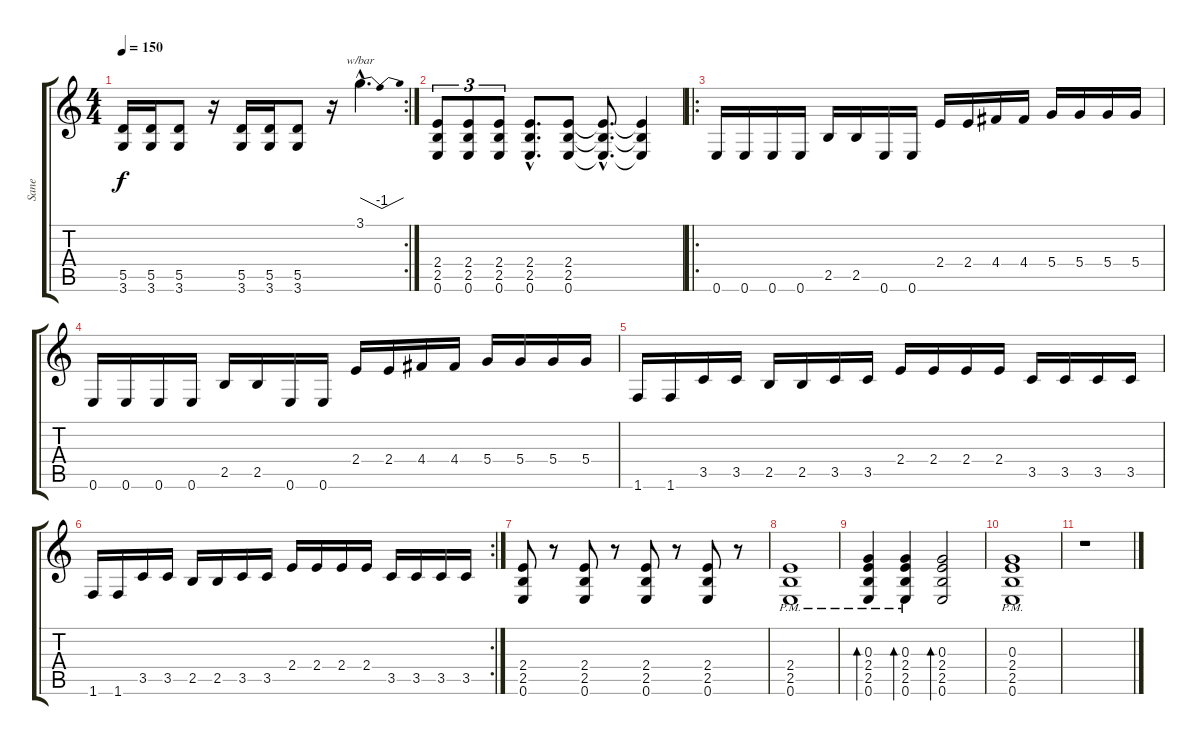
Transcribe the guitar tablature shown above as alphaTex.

\track ("Sane" "Sane") {instrument distortionguitar}
\staff {score tabs}
\tuning (E4 B3 G3 D3 A2 E2) {hide}
\rc 2
\ts (4 4)
\tempo 150
\clef g2
\ks c
(5.5 3.6).16{dy f} (5.5 3.6).16 (5.5 3.6).8 r.16 (5.5 3.6).16 (5.5 3.6).16 (5.5 3.6).8 r.16 3.1{hac}.4{d tbe (dip default 0 0 30 -4 60 0)} |
(2.4 2.5 0.6).8{tu (3 2)} (2.4 2.5 0.6).8{tu (3 2)} (2.4 2.5 0.6).8{tu (3 2)} (2.4{hac} 2.5{hac} 0.6{hac}).8{d} (2.4 2.5 0.6).8 (2.4{hac t} 2.5{hac t} 0.6{hac t}).8{d} (2.4{t} 2.5{t} 0.6{t}).4 |
\ro
0.6.16 0.6.16 0.6.16 0.6.16 2.5.16 2.5.16 0.6.16 0.6.16 2.4.16 2.4.16 4.4.16 4.4.16 5.4.16 5.4.16 5.4.16 5.4.16 |
0.6.16 0.6.16 0.6.16 0.6.16 2.5.16 2.5.16 0.6.16 0.6.16 2.4.16 2.4.16 4.4.16 4.4.16 5.4.16 5.4.16 5.4.16 5.4.16 |
1.6.16 1.6.16 3.5.16 3.5.16 2.5.16 2.5.16 3.5.16 3.5.16 2.4.16 2.4.16 2.4.16 2.4.16 3.5.16 3.5.16 3.5.16 3.5.16 |
\rc 2
1.6.16 1.6.16 3.5.16 3.5.16 2.5.16 2.5.16 3.5.16 3.5.16 2.4.16 2.4.16 2.4.16 2.4.16 3.5.16 3.5.16 3.5.16 3.5.16 |
(2.4 2.5 0.6).8 r.8 (2.4 2.5 0.6).8 r.8 (2.4 2.5 0.6).8 r.8 (2.4 2.5 0.6).8 r.8 |
(2.4{pm} 2.5{pm} 0.6{pm}).1 |
(0.3{pm} 2.4{pm} 2.5{pm} 0.6{pm}).4{bd 480} (0.3{pm} 2.4{pm} 2.5{pm} 0.6{pm}).4{bd 480} (0.3 2.4 2.5 0.6).2{bd 480} |
(0.3{pm} 2.4{pm} 2.5{pm} 0.6{pm}).1 |
r.1
